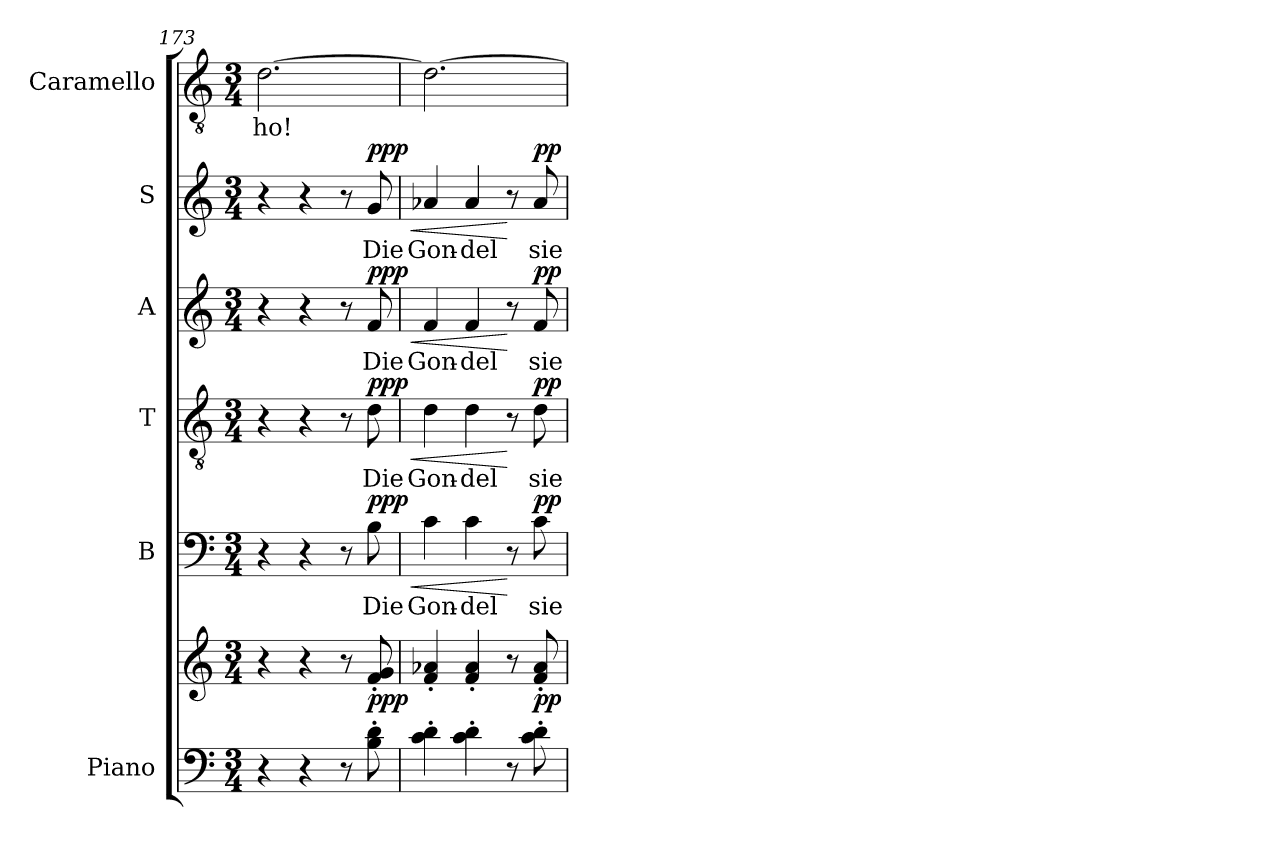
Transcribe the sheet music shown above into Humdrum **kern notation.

**kern	**kern	**dynam	**kern	**text	**dynam	**kern	**text	**dynam	**kern	**text	**dynam	**kern	**text	**dynam	**kern	**text
*part6	*part6	*part6	*part5	*part5	*part5	*part4	*part4	*part4	*part3	*part3	*part3	*part2	*part2	*part2	*part1	*part1
*staff7	*staff6	*staff6/7	*staff5	*staff5	*staff5	*staff4	*staff4	*staff4	*staff3	*staff3	*staff3	*staff2	*staff2	*staff2	*staff1	*staff1
*I"Piano	*	*	*I"B	*	*	*I"T	*	*	*I"A	*	*	*I"S	*	*	*I"Caramello	*
*I'Pno	*	*	*I'B	*	*	*I'T	*	*	*I'A	*	*	*I'S	*	*	*	*
*clefF4	*clefG2	*	*clefF4	*	*	*clefGv2	*	*	*clefG2	*	*	*clefG2	*	*	*clefGv2	*
*k[]	*k[]	*	*k[]	*	*	*k[]	*	*	*k[]	*	*	*k[]	*	*	*k[]	*
*M3/4	*M3/4	*	*M3/4	*	*	*M3/4	*	*	*M3/4	*	*	*M3/4	*	*	*M3/4	*
=173	=173	=173	=173	=173	=173	=173	=173	=173	=173	=173	=173	=173	=173	=173	=173	=173
!	!	!	!	!	!	!	!	!	!	!	!	!	!	!	!	!LO:LY:b
4r	4r	.	4r	.	.	4r	.	.	4r	.	.	4r	.	.	[2.d\	ho!
4r	4r	.	4r	.	.	4r	.	.	4r	.	.	4r	.	.	.	.
8r	8r	.	8r	.	.	8r	.	.	8r	.	.	8r	.	.	.	.
!	!	!LO:DY:b	!	!LO:LY:b	!LO:HP:b	!	!LO:LY:b	!LO:HP:b	!	!LO:LY:b	!LO:HP:b	!	!LO:LY:b	!LO:HP:b	!	!
!	!	!	!	!	!LO:DY:n=1:a	!	!	!LO:DY:n=1:a	!	!	!LO:DY:n=1:a	!	!	!LO:DY:n=1:a	!	!
8B\' 8d\'	8f/' 8g/'	ppp	8B\	Die	< ppp	8d\	Die	< ppp	8f/	Die	< ppp	8g/	Die	< ppp	.	.
=174	=174	=174	=174	=174	=174	=174	=174	=174	=174	=174	=174	=174	=174	=174	=174	=174
!	!	!	!	!LO:LY:b	!	!	!LO:LY:b	!	!	!LO:LY:b	!	!	!LO:LY:b	!	!	!
4c\' 4d\'	4f/' 4a-X/'	.	4c\	Gon-	.	4d\	Gon-	.	4f/	Gon-	.	4a-X/	Gon-	.	2.d\_	.
!	!	!	!	!LO:LY:b	!	!	!LO:LY:b	!	!	!LO:LY:b	!	!	!LO:LY:b	!	!	!
4c\' 4d\'	4f/' 4a-/'	.	4c\	-del	.	4d\	-del	.	4f/	-del	.	4a-/	-del	.	.	.
8r	8r	.	8r	.	[	8r	.	[	8r	.	[	8r	.	[	.	.
!	!	!LO:DY:b	!	!LO:LY:b	!LO:DY:a	!	!LO:LY:b	!LO:DY:a	!	!LO:LY:b	!LO:DY:a	!	!LO:LY:b	!LO:DY:a	!	!
8c\' 8d\'	8f/' 8a-/'	pp	8c\	sie	pp	8d\	sie	pp	8f/	sie	pp	8a-/	sie	pp	.	.
=	=	=	=	=	=	=	=	=	=	=	=	=	=	=	=	=
*-	*-	*-	*-	*-	*-	*-	*-	*-	*-	*-	*-	*-	*-	*-	*-	*-
